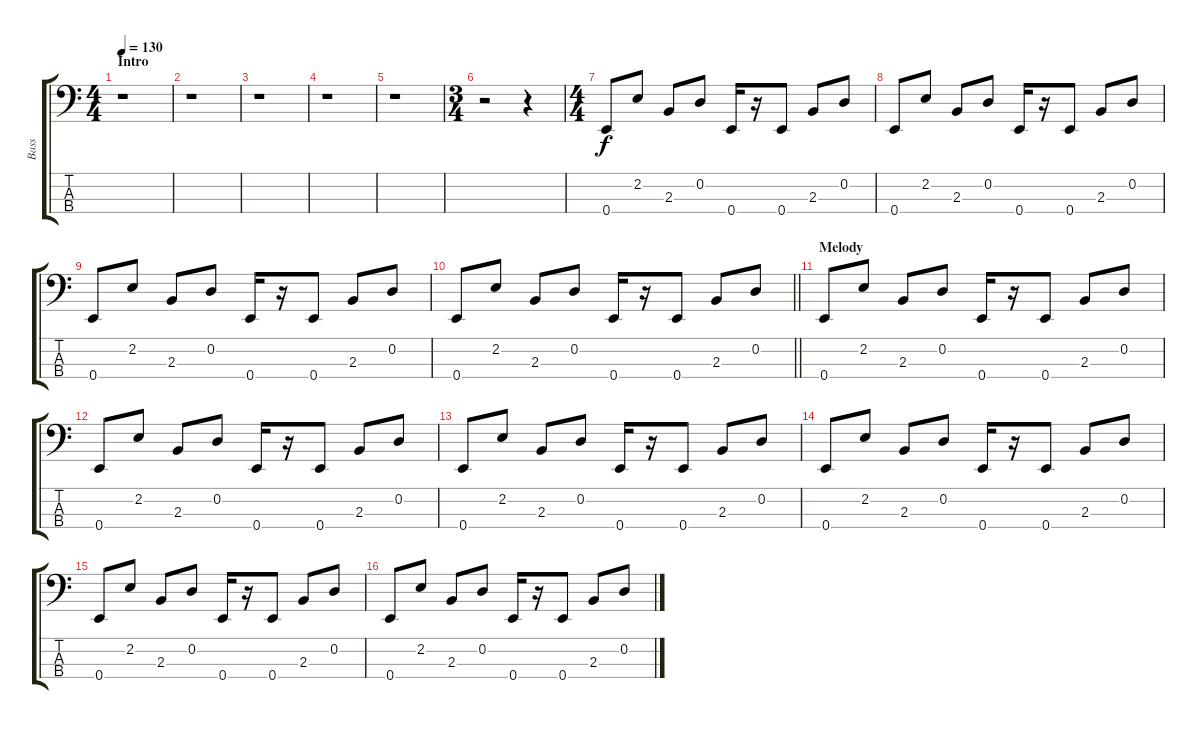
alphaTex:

\track ("Bass" "Bass") {instrument electricbassfinger}
\staff {score tabs}
\tuning (G2 D2 A1 E1) {hide}
\ts (4 4)
\section ("" "Intro")
\tempo 130
\clef f4
\ks c
r.1{dy f instrument electricbassfinger} |
r.1 |
r.1 |
r.1 |
r.1 |
\ts (3 4)
r.2 r.4 |
\ts (4 4)
0.4.8 2.2.8 2.3.8 0.2.8 0.4.16 r.16 0.4.8 2.3.8 0.2.8 |
0.4.8 2.2.8 2.3.8 0.2.8 0.4.16 r.16 0.4.8 2.3.8 0.2.8 |
0.4.8 2.2.8 2.3.8 0.2.8 0.4.16 r.16 0.4.8 2.3.8 0.2.8 |
\barLineRight lightlight
0.4.8 2.2.8 2.3.8 0.2.8 0.4.16 r.16 0.4.8 2.3.8 0.2.8 |
\section ("" "Melody")
0.4.8 2.2.8 2.3.8 0.2.8 0.4.16 r.16 0.4.8 2.3.8 0.2.8 |
0.4.8 2.2.8 2.3.8 0.2.8 0.4.16 r.16 0.4.8 2.3.8 0.2.8 |
0.4.8 2.2.8 2.3.8 0.2.8 0.4.16 r.16 0.4.8 2.3.8 0.2.8 |
0.4.8 2.2.8 2.3.8 0.2.8 0.4.16 r.16 0.4.8 2.3.8 0.2.8 |
0.4.8 2.2.8 2.3.8 0.2.8 0.4.16 r.16 0.4.8 2.3.8 0.2.8 |
0.4.8 2.2.8 2.3.8 0.2.8 0.4.16 r.16 0.4.8 2.3.8 0.2.8
